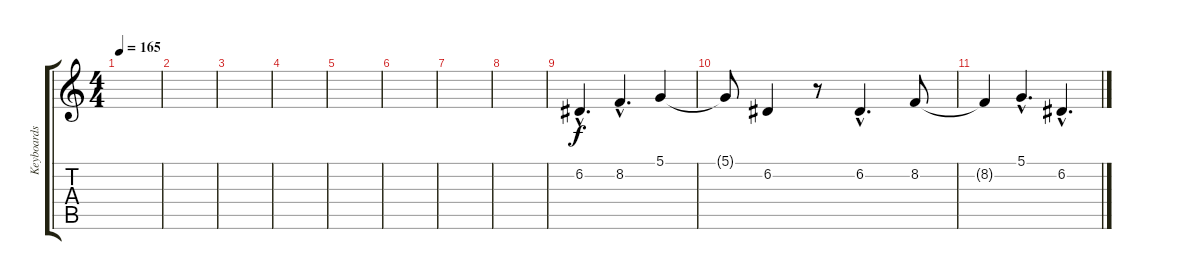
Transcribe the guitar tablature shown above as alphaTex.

\track ("Keyboards" "Keyboards") {instrument stringensemble1}
\staff {score tabs}
\tuning (D4 A3 F3 C3 G2 D2) {hide}
\ts (4 4)
\tempo 165
\clef g2
\ks c
|
|
|
|
|
|
|
|
6.2{hac}.4{d instrument musicbox} 8.2{hac}.4{d} 5.1.4 |
5.1{t}.8 6.2.4 r.8 6.2{hac}.4{d} 8.2.8 |
8.2{t}.4 5.1{hac}.4{d} 6.2{hac}.4{d}
